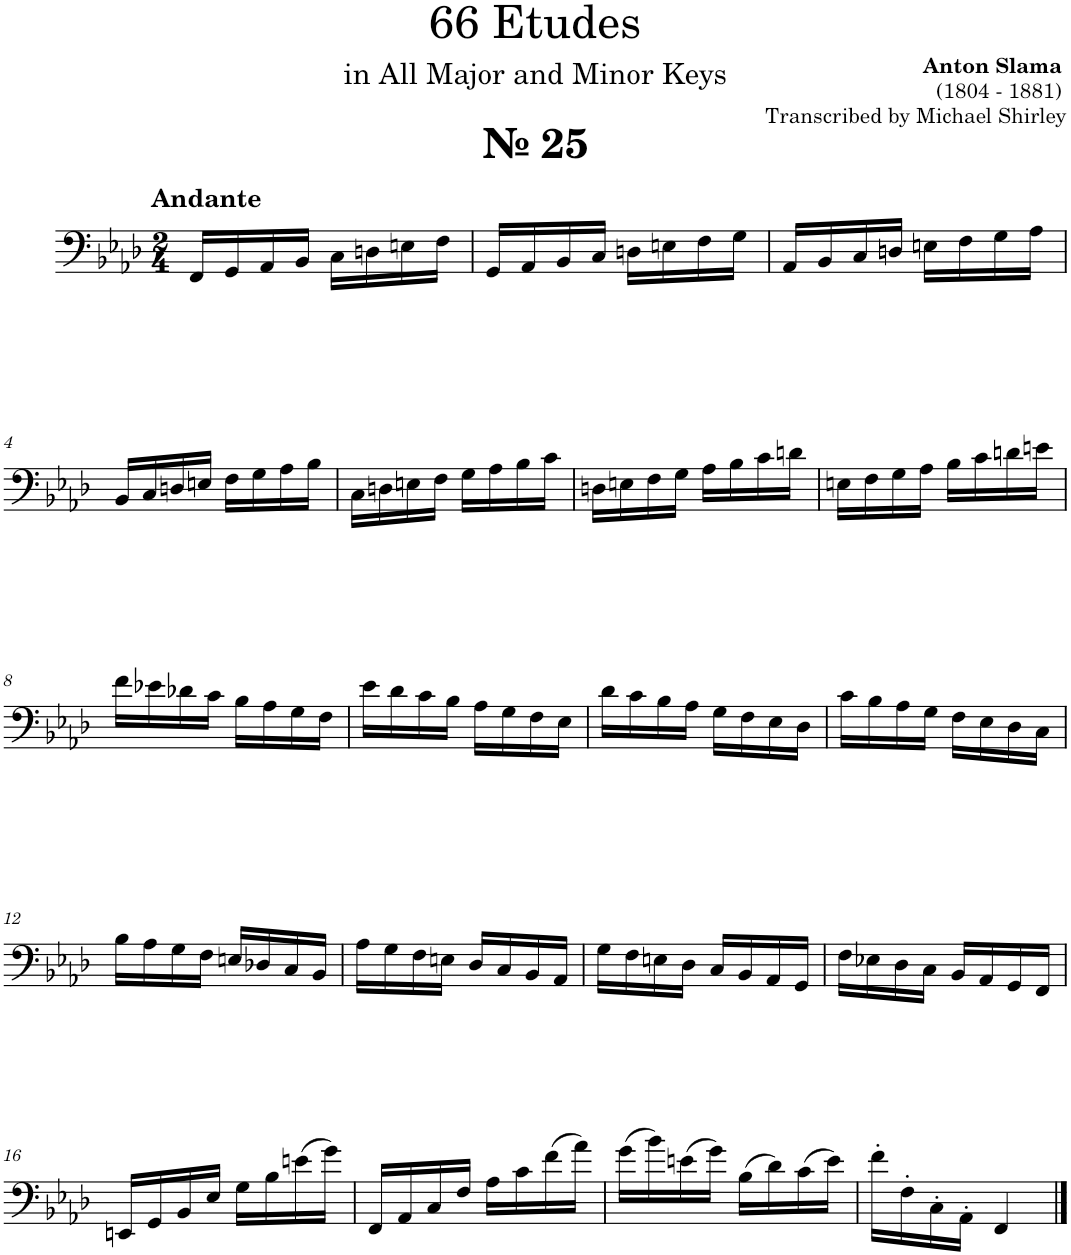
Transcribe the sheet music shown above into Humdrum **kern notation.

**kern
*part1
*staff1
*I"Trombone
*I'Tbn.
*clefF4
*k[b-e-a-d-]
*M2/4
=1
!LO:TX:a:B:t=№ 25
!LO:TX:a:B:t=Andante
16FF/LL
16GG/
16AA-/
16BB-/JJ
16C\LL
16Dn\
16En\
16F\JJ
=2
16GG/LL
16AA-/
16BB-/
16C/JJ
16Dn\LL
16En\
16F\
16G\JJ
=3
16AA-/LL
16BB-/
16C/
16Dn/JJ
16En\LL
16F\
16G\
16A-\JJ
!!LO:LB:g=z
=4
16BB-/LL
16C/
16Dn/
16En/JJ
16F\LL
16G\
16A-\
16B-\JJ
=5
16C\LL
16Dn\
16En\
16F\JJ
16G\LL
16A-\
16B-\
16c\JJ
=6
16Dn\LL
16En\
16F\
16G\JJ
16A-\LL
16B-\
16c\
16dn\JJ
=7
16En\LL
16F\
16G\
16A-\JJ
16B-\LL
16c\
16dn\
16en\JJ
!!LO:LB:g=z
=8
16f\LL
16e-X\
16d-X\
16c\JJ
16B-\LL
16A-\
16G\
16F\JJ
=9
16e-\LL
16d-\
16c\
16B-\JJ
16A-\LL
16G\
16F\
16E-\JJ
=10
16d-\LL
16c\
16B-\
16A-\JJ
16G\LL
16F\
16E-\
16D-\JJ
=11
16c\LL
16B-\
16A-\
16G\JJ
16F\LL
16E-\
16D-\
16C\JJ
!!LO:LB:g=z
=12
16B-\LL
16A-\
16G\
16F\JJ
16En/LL
16D-X/
16C/
16BB-/JJ
=13
16A-\LL
16G\
16F\
16En\JJ
16D-/LL
16C/
16BB-/
16AA-/JJ
=14
16G\LL
16F\
16En\
16D-\JJ
16C/LL
16BB-/
16AA-/
16GG/JJ
=15
16F\LL
16E-X\
16D-\
16C\JJ
16BB-/LL
16AA-/
16GG/
16FF/JJ
!!LO:LB:g=z
=16
16EEn/LL
16GG/
16BB-/
16E-/JJ
16G\LL
16B-\
(>16en\
16g\JJ)
=17
16FF/LL
16AA-/
16C/
16F/JJ
16A-\LL
16c\
(>16f\
16a-\JJ)
=18
(>16g\LL
16b-\)
(>16en\
16g\JJ)
(>16B-\LL
16d-\)
(>16c\
16e\JJ)
=19
16f'\LL
16F'\
16C'\
16AA-'\JJ
4FF/
==
*-
